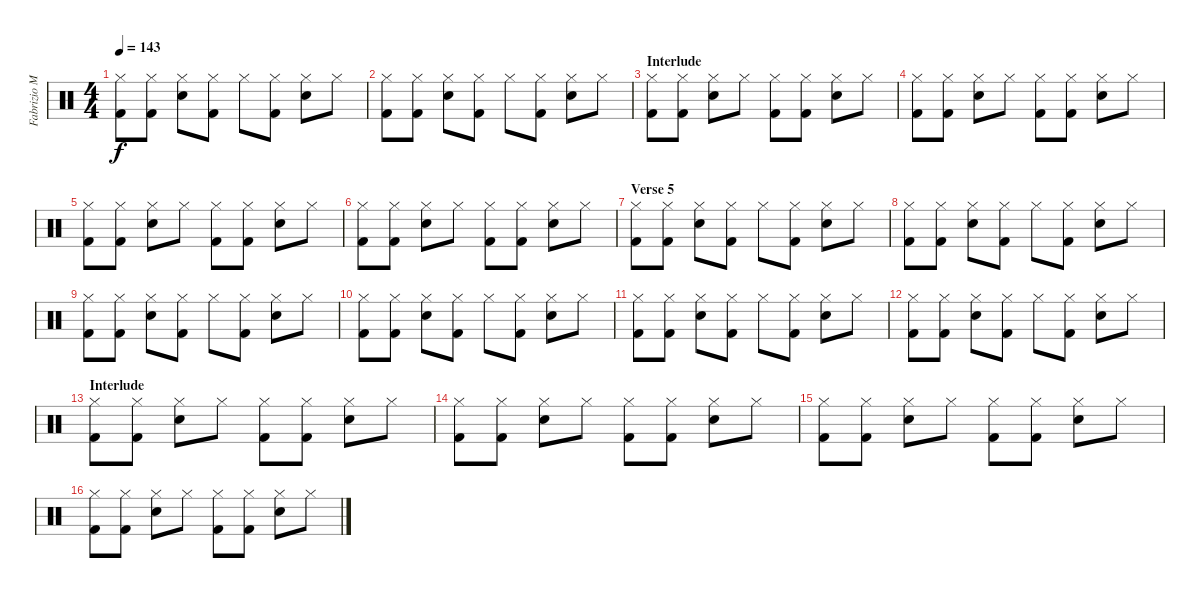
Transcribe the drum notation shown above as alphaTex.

\track ("Fabrizio Moretti" "Fabrizio M") {instrument percussion}
\staff {score}
\articulation defaults
\ts (4 4)
\tempo 143
\clef neutral
\ks c
("Hi-Hat (closed)" "Kick (hit) 2").8{dy f} ("Hi-Hat (closed)" "Kick (hit) 2").8 ("Hi-Hat (closed)" "Electric Snare (hit)").8 ("Hi-Hat (closed)" "Kick (hit) 2").8 "Hi-Hat (closed)".8 ("Hi-Hat (closed)" "Kick (hit) 2").8 ("Hi-Hat (closed)" "Electric Snare (hit)").8 "Hi-Hat (closed)".8 |
("Hi-Hat (closed)" "Kick (hit) 2").8 ("Hi-Hat (closed)" "Kick (hit) 2").8 ("Hi-Hat (closed)" "Electric Snare (hit)").8 ("Hi-Hat (closed)" "Kick (hit) 2").8 "Hi-Hat (closed)".8 ("Hi-Hat (closed)" "Kick (hit) 2").8 ("Hi-Hat (closed)" "Electric Snare (hit)").8 "Hi-Hat (closed)".8 |
\section ("" "Interlude")
("Hi-Hat (closed)" "Kick (hit) 2").8 ("Hi-Hat (closed)" "Kick (hit) 2").8 ("Hi-Hat (closed)" "Electric Snare (hit)").8 "Hi-Hat (closed)".8 ("Hi-Hat (closed)" "Kick (hit) 2").8 ("Hi-Hat (closed)" "Kick (hit) 2").8 ("Hi-Hat (closed)" "Electric Snare (hit)").8 "Hi-Hat (closed)".8 |
("Hi-Hat (closed)" "Kick (hit) 2").8 ("Hi-Hat (closed)" "Kick (hit) 2").8 ("Hi-Hat (closed)" "Electric Snare (hit)").8 "Hi-Hat (closed)".8 ("Hi-Hat (closed)" "Kick (hit) 2").8 ("Hi-Hat (closed)" "Kick (hit) 2").8 ("Hi-Hat (closed)" "Electric Snare (hit)").8 "Hi-Hat (closed)".8 |
("Hi-Hat (closed)" "Kick (hit) 2").8 ("Hi-Hat (closed)" "Kick (hit) 2").8 ("Hi-Hat (closed)" "Electric Snare (hit)").8 "Hi-Hat (closed)".8 ("Hi-Hat (closed)" "Kick (hit) 2").8 ("Hi-Hat (closed)" "Kick (hit) 2").8 ("Hi-Hat (closed)" "Electric Snare (hit)").8 "Hi-Hat (closed)".8 |
("Hi-Hat (closed)" "Kick (hit) 2").8 ("Hi-Hat (closed)" "Kick (hit) 2").8 ("Hi-Hat (closed)" "Electric Snare (hit)").8 "Hi-Hat (closed)".8 ("Hi-Hat (closed)" "Kick (hit) 2").8 ("Hi-Hat (closed)" "Kick (hit) 2").8 ("Hi-Hat (closed)" "Electric Snare (hit)").8 "Hi-Hat (closed)".8 |
\section ("" "Verse 5")
("Hi-Hat (closed)" "Kick (hit) 2").8 ("Hi-Hat (closed)" "Kick (hit) 2").8 ("Hi-Hat (closed)" "Electric Snare (hit)").8 ("Hi-Hat (closed)" "Kick (hit) 2").8 "Hi-Hat (closed)".8 ("Hi-Hat (closed)" "Kick (hit) 2").8 ("Hi-Hat (closed)" "Electric Snare (hit)").8 "Hi-Hat (closed)".8 |
("Hi-Hat (closed)" "Kick (hit) 2").8 ("Hi-Hat (closed)" "Kick (hit) 2").8 ("Hi-Hat (closed)" "Electric Snare (hit)").8 ("Hi-Hat (closed)" "Kick (hit) 2").8 "Hi-Hat (closed)".8 ("Hi-Hat (closed)" "Kick (hit) 2").8 ("Hi-Hat (closed)" "Electric Snare (hit)").8 "Hi-Hat (closed)".8 |
("Hi-Hat (closed)" "Kick (hit) 2").8 ("Hi-Hat (closed)" "Kick (hit) 2").8 ("Hi-Hat (closed)" "Electric Snare (hit)").8 ("Hi-Hat (closed)" "Kick (hit) 2").8 "Hi-Hat (closed)".8 ("Hi-Hat (closed)" "Kick (hit) 2").8 ("Hi-Hat (closed)" "Electric Snare (hit)").8 "Hi-Hat (closed)".8 |
("Hi-Hat (closed)" "Kick (hit) 2").8 ("Hi-Hat (closed)" "Kick (hit) 2").8 ("Hi-Hat (closed)" "Electric Snare (hit)").8 ("Hi-Hat (closed)" "Kick (hit) 2").8 "Hi-Hat (closed)".8 ("Hi-Hat (closed)" "Kick (hit) 2").8 ("Hi-Hat (closed)" "Electric Snare (hit)").8 "Hi-Hat (closed)".8 |
("Hi-Hat (closed)" "Kick (hit) 2").8 ("Hi-Hat (closed)" "Kick (hit) 2").8 ("Hi-Hat (closed)" "Electric Snare (hit)").8 ("Hi-Hat (closed)" "Kick (hit) 2").8 "Hi-Hat (closed)".8 ("Hi-Hat (closed)" "Kick (hit) 2").8 ("Hi-Hat (closed)" "Electric Snare (hit)").8 "Hi-Hat (closed)".8 |
("Hi-Hat (closed)" "Kick (hit) 2").8 ("Hi-Hat (closed)" "Kick (hit) 2").8 ("Hi-Hat (closed)" "Electric Snare (hit)").8 ("Hi-Hat (closed)" "Kick (hit) 2").8 "Hi-Hat (closed)".8 ("Hi-Hat (closed)" "Kick (hit) 2").8 ("Hi-Hat (closed)" "Electric Snare (hit)").8 "Hi-Hat (closed)".8 |
\section ("" "Interlude")
("Hi-Hat (closed)" "Kick (hit) 2").8 ("Hi-Hat (closed)" "Kick (hit) 2").8 ("Hi-Hat (closed)" "Electric Snare (hit)").8 "Hi-Hat (closed)".8 ("Hi-Hat (closed)" "Kick (hit) 2").8 ("Hi-Hat (closed)" "Kick (hit) 2").8 ("Hi-Hat (closed)" "Electric Snare (hit)").8 "Hi-Hat (closed)".8 |
("Hi-Hat (closed)" "Kick (hit) 2").8 ("Hi-Hat (closed)" "Kick (hit) 2").8 ("Hi-Hat (closed)" "Electric Snare (hit)").8 "Hi-Hat (closed)".8 ("Hi-Hat (closed)" "Kick (hit) 2").8 ("Hi-Hat (closed)" "Kick (hit) 2").8 ("Hi-Hat (closed)" "Electric Snare (hit)").8 "Hi-Hat (closed)".8 |
("Hi-Hat (closed)" "Kick (hit) 2").8 ("Hi-Hat (closed)" "Kick (hit) 2").8 ("Hi-Hat (closed)" "Electric Snare (hit)").8 "Hi-Hat (closed)".8 ("Hi-Hat (closed)" "Kick (hit) 2").8 ("Hi-Hat (closed)" "Kick (hit) 2").8 ("Hi-Hat (closed)" "Electric Snare (hit)").8 "Hi-Hat (closed)".8 |
("Hi-Hat (closed)" "Kick (hit) 2").8 ("Hi-Hat (closed)" "Kick (hit) 2").8 ("Hi-Hat (closed)" "Electric Snare (hit)").8 "Hi-Hat (closed)".8 ("Hi-Hat (closed)" "Kick (hit) 2").8 ("Hi-Hat (closed)" "Kick (hit) 2").8 ("Hi-Hat (closed)" "Electric Snare (hit)").8 "Hi-Hat (closed)".8
